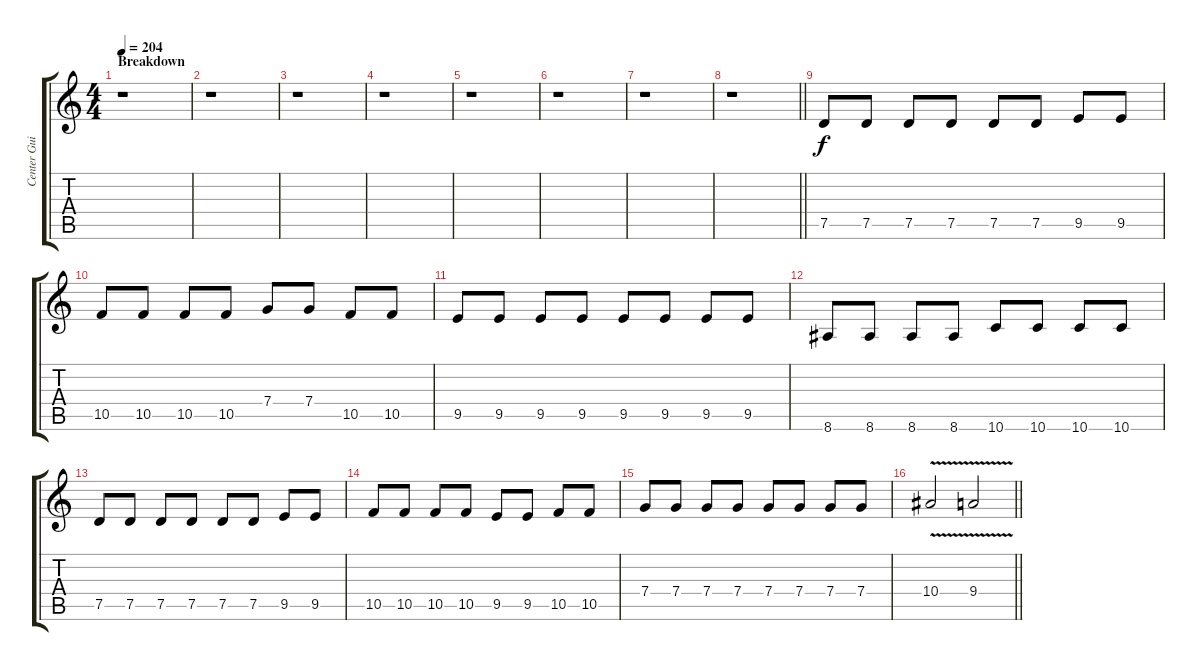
\track ("Center Guitar I" "Center Gui") {instrument distortionguitar}
\staff {score tabs}
\tuning (D4 A3 F3 C3 G2 D2) {hide}
\ts (4 4)
\section ("" "Breakdown")
\tempo 204
\clef g2
\ks c
r.1{dy f} |
r.1 |
r.1 |
r.1 |
r.1 |
r.1 |
r.1 |
\barLineRight lightlight
r.1 |
7.5.8 7.5.8 7.5.8 7.5.8 7.5.8 7.5.8 9.5.8 9.5.8 |
10.5.8 10.5.8 10.5.8 10.5.8 7.4.8 7.4.8 10.5.8 10.5.8 |
9.5.8 9.5.8 9.5.8 9.5.8 9.5.8 9.5.8 9.5.8 9.5.8 |
8.6.8 8.6.8 8.6.8 8.6.8 10.6.8 10.6.8 10.6.8 10.6.8 |
7.5.8 7.5.8 7.5.8 7.5.8 7.5.8 7.5.8 9.5.8 9.5.8 |
10.5.8 10.5.8 10.5.8 10.5.8 9.5.8 9.5.8 10.5.8 10.5.8 |
7.4.8 7.4.8 7.4.8 7.4.8 7.4.8 7.4.8 7.4.8 7.4.8 |
\barLineRight lightlight
10.4{v}.2 9.4{v}.2
